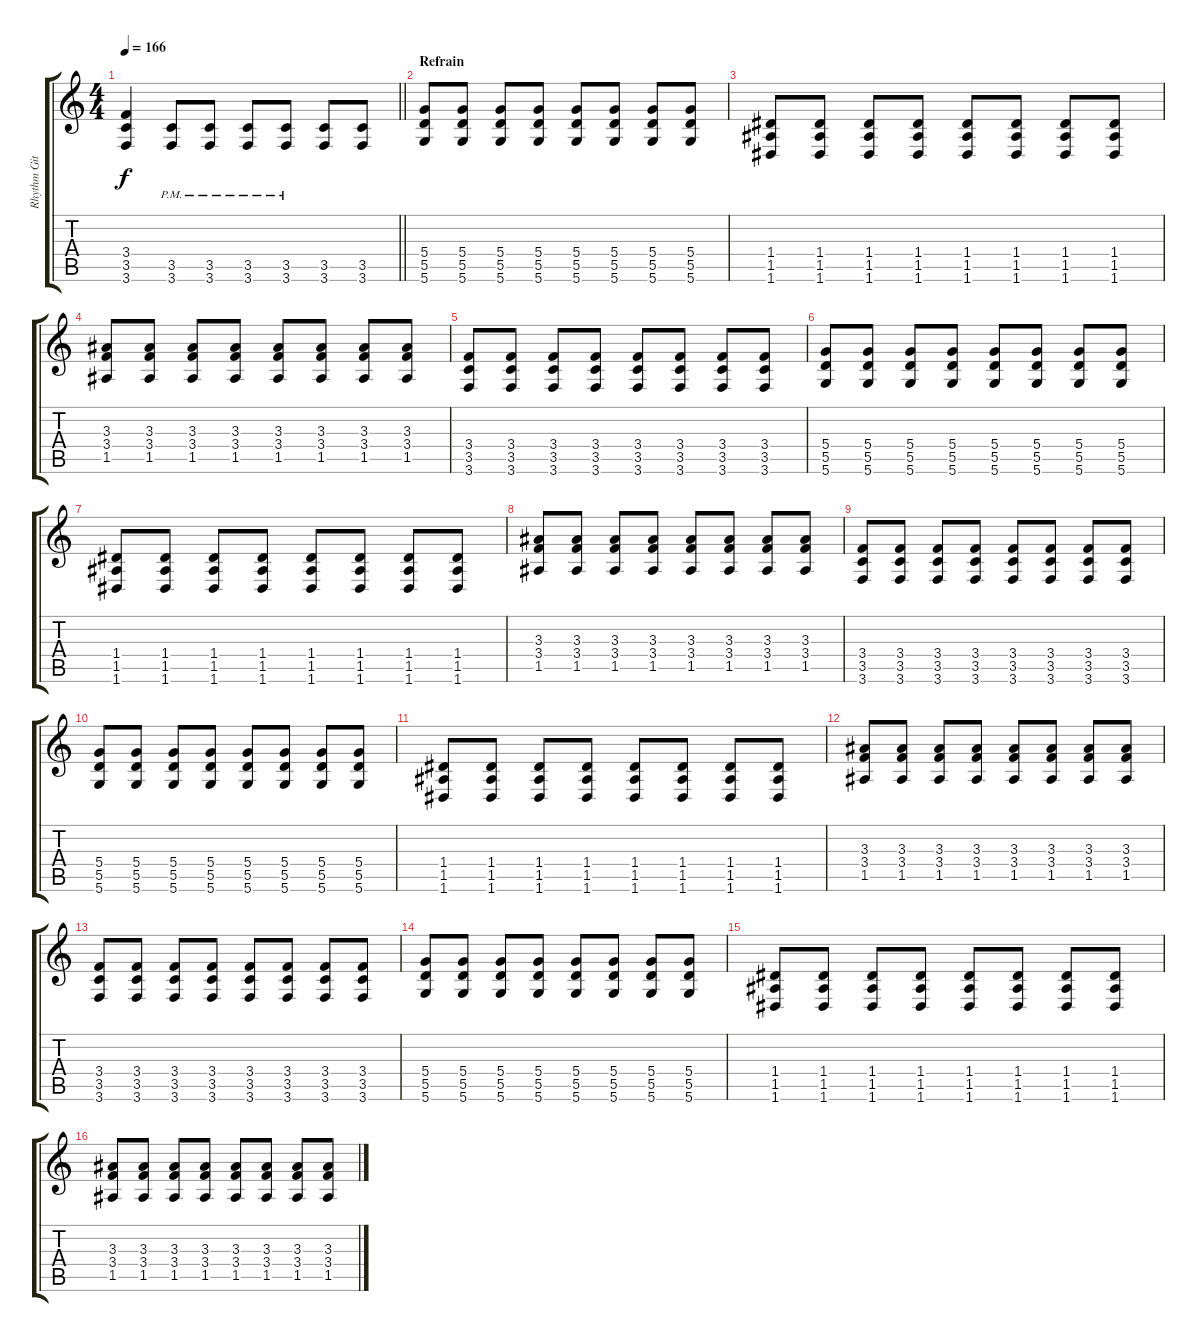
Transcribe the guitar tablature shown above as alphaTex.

\track ("Rhythm Gitarre" "Rhythm Git") {instrument distortionguitar}
\staff {score tabs}
\tuning (E4 B3 G3 D3 A2 D2) {hide}
\ts (4 4)
\tempo 166
\clef g2
\barLineRight lightlight
\ks c
(3.4 3.5 3.6).4{dy f} (3.5{pm} 3.6{pm}).8 (3.5{pm} 3.6{pm}).8 (3.5{pm} 3.6{pm}).8 (3.5{pm} 3.6{pm}).8 (3.5 3.6).8 (3.5 3.6).8 |
\section ("" "Refrain")
(5.4 5.5 5.6).8 (5.4 5.5 5.6).8 (5.4 5.5 5.6).8 (5.4 5.5 5.6).8 (5.4 5.5 5.6).8 (5.4 5.5 5.6).8 (5.4 5.5 5.6).8 (5.4 5.5 5.6).8 |
(1.4 1.5 1.6).8 (1.4 1.5 1.6).8 (1.4 1.5 1.6).8 (1.4 1.5 1.6).8 (1.4 1.5 1.6).8 (1.4 1.5 1.6).8 (1.4 1.5 1.6).8 (1.4 1.5 1.6).8 |
(3.3 3.4 1.5).8 (3.3 3.4 1.5).8 (3.3 3.4 1.5).8 (3.3 3.4 1.5).8 (3.3 3.4 1.5).8 (3.3 3.4 1.5).8 (3.3 3.4 1.5).8 (3.3 3.4 1.5).8 |
(3.4 3.5 3.6).8 (3.4 3.5 3.6).8 (3.4 3.5 3.6).8 (3.4 3.5 3.6).8 (3.4 3.5 3.6).8 (3.4 3.5 3.6).8 (3.4 3.5 3.6).8 (3.4 3.5 3.6).8 |
(5.4 5.5 5.6).8 (5.4 5.5 5.6).8 (5.4 5.5 5.6).8 (5.4 5.5 5.6).8 (5.4 5.5 5.6).8 (5.4 5.5 5.6).8 (5.4 5.5 5.6).8 (5.4 5.5 5.6).8 |
(1.4 1.5 1.6).8 (1.4 1.5 1.6).8 (1.4 1.5 1.6).8 (1.4 1.5 1.6).8 (1.4 1.5 1.6).8 (1.4 1.5 1.6).8 (1.4 1.5 1.6).8 (1.4 1.5 1.6).8 |
(3.3 3.4 1.5).8 (3.3 3.4 1.5).8 (3.3 3.4 1.5).8 (3.3 3.4 1.5).8 (3.3 3.4 1.5).8 (3.3 3.4 1.5).8 (3.3 3.4 1.5).8 (3.3 3.4 1.5).8 |
(3.4 3.5 3.6).8 (3.4 3.5 3.6).8 (3.4 3.5 3.6).8 (3.4 3.5 3.6).8 (3.4 3.5 3.6).8 (3.4 3.5 3.6).8 (3.4 3.5 3.6).8 (3.4 3.5 3.6).8 |
(5.4 5.5 5.6).8 (5.4 5.5 5.6).8 (5.4 5.5 5.6).8 (5.4 5.5 5.6).8 (5.4 5.5 5.6).8 (5.4 5.5 5.6).8 (5.4 5.5 5.6).8 (5.4 5.5 5.6).8 |
(1.4 1.5 1.6).8 (1.4 1.5 1.6).8 (1.4 1.5 1.6).8 (1.4 1.5 1.6).8 (1.4 1.5 1.6).8 (1.4 1.5 1.6).8 (1.4 1.5 1.6).8 (1.4 1.5 1.6).8 |
(3.3 3.4 1.5).8 (3.3 3.4 1.5).8 (3.3 3.4 1.5).8 (3.3 3.4 1.5).8 (3.3 3.4 1.5).8 (3.3 3.4 1.5).8 (3.3 3.4 1.5).8 (3.3 3.4 1.5).8 |
(3.4 3.5 3.6).8 (3.4 3.5 3.6).8 (3.4 3.5 3.6).8 (3.4 3.5 3.6).8 (3.4 3.5 3.6).8 (3.4 3.5 3.6).8 (3.4 3.5 3.6).8 (3.4 3.5 3.6).8 |
(5.4 5.5 5.6).8 (5.4 5.5 5.6).8 (5.4 5.5 5.6).8 (5.4 5.5 5.6).8 (5.4 5.5 5.6).8 (5.4 5.5 5.6).8 (5.4 5.5 5.6).8 (5.4 5.5 5.6).8 |
(1.4 1.5 1.6).8 (1.4 1.5 1.6).8 (1.4 1.5 1.6).8 (1.4 1.5 1.6).8 (1.4 1.5 1.6).8 (1.4 1.5 1.6).8 (1.4 1.5 1.6).8 (1.4 1.5 1.6).8 |
(3.3 3.4 1.5).8 (3.3 3.4 1.5).8 (3.3 3.4 1.5).8 (3.3 3.4 1.5).8 (3.3 3.4 1.5).8 (3.3 3.4 1.5).8 (3.3 3.4 1.5).8 (3.3 3.4 1.5).8
